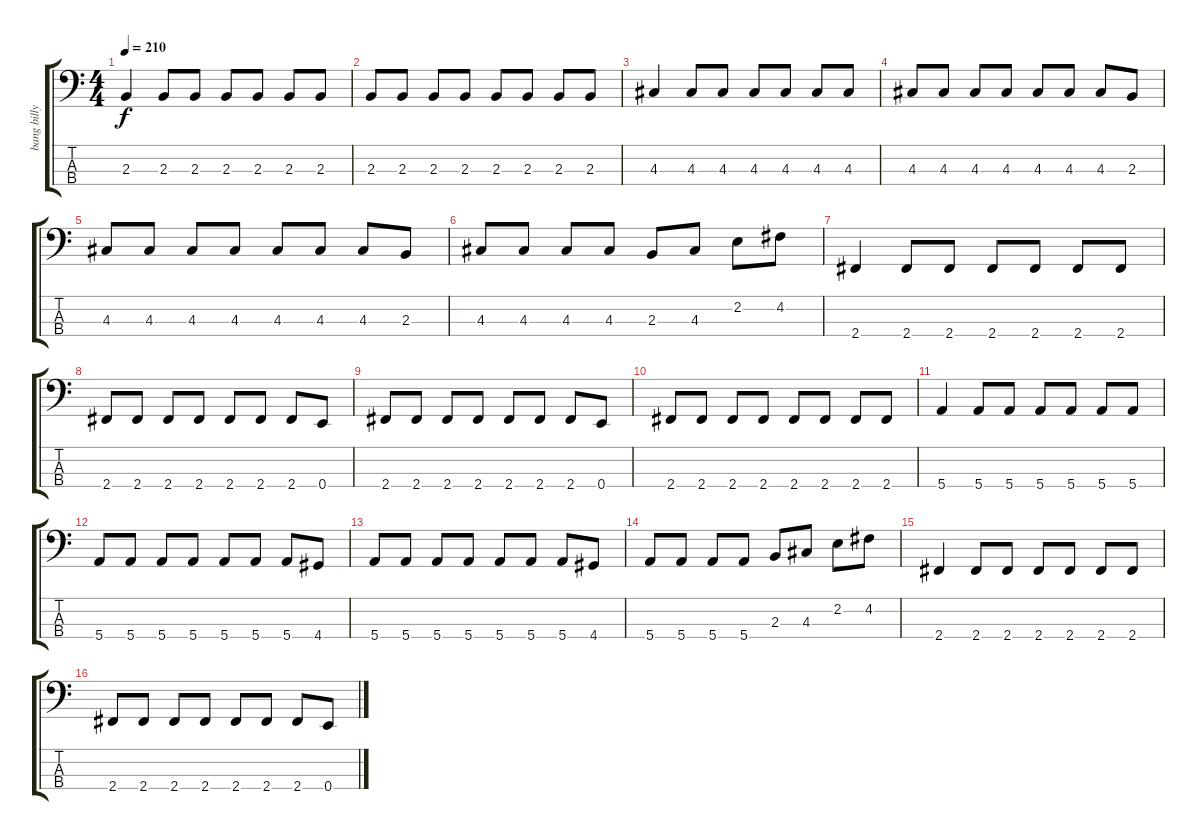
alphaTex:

\track ("bang billy" "bang billy") {instrument electricbassfinger}
\staff {score tabs}
\tuning (G2 D2 A1 E1) {hide}
\ts (4 4)
\tempo 210
\clef f4
\ks c
2.3.4{dy f} 2.3.8 2.3.8 2.3.8 2.3.8 2.3.8 2.3.8 |
2.3.8 2.3.8 2.3.8 2.3.8 2.3.8 2.3.8 2.3.8 2.3.8 |
4.3.4 4.3.8 4.3.8 4.3.8 4.3.8 4.3.8 4.3.8 |
4.3.8 4.3.8 4.3.8 4.3.8 4.3.8 4.3.8 4.3.8 2.3.8 |
4.3.8 4.3.8 4.3.8 4.3.8 4.3.8 4.3.8 4.3.8 2.3.8 |
4.3.8 4.3.8 4.3.8 4.3.8 2.3.8 4.3.8 2.2.8 4.2.8 |
2.4.4 2.4.8 2.4.8 2.4.8 2.4.8 2.4.8 2.4.8 |
2.4.8 2.4.8 2.4.8 2.4.8 2.4.8 2.4.8 2.4.8 0.4.8 |
2.4.8 2.4.8 2.4.8 2.4.8 2.4.8 2.4.8 2.4.8 0.4.8 |
2.4.8 2.4.8 2.4.8 2.4.8 2.4.8 2.4.8 2.4.8 2.4.8 |
5.4.4 5.4.8 5.4.8 5.4.8 5.4.8 5.4.8 5.4.8 |
5.4.8 5.4.8 5.4.8 5.4.8 5.4.8 5.4.8 5.4.8 4.4.8 |
5.4.8 5.4.8 5.4.8 5.4.8 5.4.8 5.4.8 5.4.8 4.4.8 |
5.4.8 5.4.8 5.4.8 5.4.8 2.3.8 4.3.8 2.2.8 4.2.8 |
2.4.4 2.4.8 2.4.8 2.4.8 2.4.8 2.4.8 2.4.8 |
2.4.8 2.4.8 2.4.8 2.4.8 2.4.8 2.4.8 2.4.8 0.4.8
